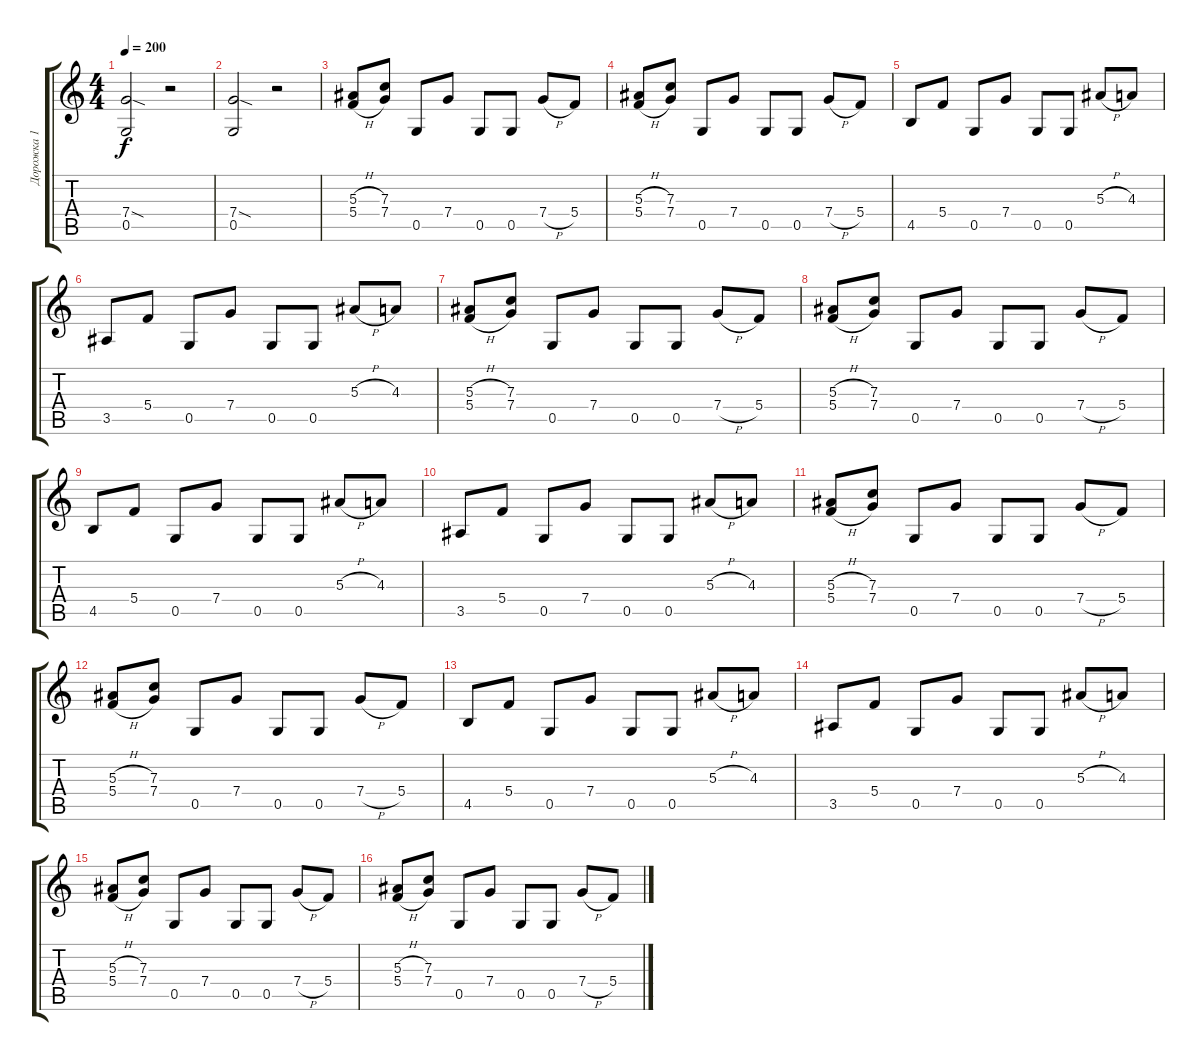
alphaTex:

\track ("Дорожка 1" "Дорожка 1") {instrument distortionguitar}
\staff {score tabs}
\tuning (D4 A3 F3 C3 G2 D2) {hide}
\ts (4 4)
\tempo 200
\clef g2
\ks c
(7.4{sod} 0.5).2{dy f} r.2 |
(7.4{sod} 0.5).2 r.2 |
(5.3{h} 5.4{h}).8 (7.3 7.4).8 0.5.8 7.4.8 0.5.8 0.5.8 7.4{h}.8 5.4.8 |
(5.3{h} 5.4{h}).8 (7.3 7.4).8 0.5.8 7.4.8 0.5.8 0.5.8 7.4{h}.8 5.4.8 |
4.5.8 5.4.8 0.5.8 7.4.8 0.5.8 0.5.8 5.3{h}.8 4.3.8 |
3.5.8 5.4.8 0.5.8 7.4.8 0.5.8 0.5.8 5.3{h}.8 4.3.8 |
(5.3{h} 5.4{h}).8 (7.3 7.4).8 0.5.8 7.4.8 0.5.8 0.5.8 7.4{h}.8 5.4.8 |
(5.3{h} 5.4{h}).8 (7.3 7.4).8 0.5.8 7.4.8 0.5.8 0.5.8 7.4{h}.8 5.4.8 |
4.5.8 5.4.8 0.5.8 7.4.8 0.5.8 0.5.8 5.3{h}.8 4.3.8 |
3.5.8 5.4.8 0.5.8 7.4.8 0.5.8 0.5.8 5.3{h}.8 4.3.8 |
(5.3{h} 5.4{h}).8 (7.3 7.4).8 0.5.8 7.4.8 0.5.8 0.5.8 7.4{h}.8 5.4.8 |
(5.3{h} 5.4{h}).8 (7.3 7.4).8 0.5.8 7.4.8 0.5.8 0.5.8 7.4{h}.8 5.4.8 |
4.5.8 5.4.8 0.5.8 7.4.8 0.5.8 0.5.8 5.3{h}.8 4.3.8 |
3.5.8 5.4.8 0.5.8 7.4.8 0.5.8 0.5.8 5.3{h}.8 4.3.8 |
(5.3{h} 5.4{h}).8 (7.3 7.4).8 0.5.8 7.4.8 0.5.8 0.5.8 7.4{h}.8 5.4.8 |
(5.3{h} 5.4{h}).8 (7.3 7.4).8 0.5.8 7.4.8 0.5.8 0.5.8 7.4{h}.8 5.4.8
